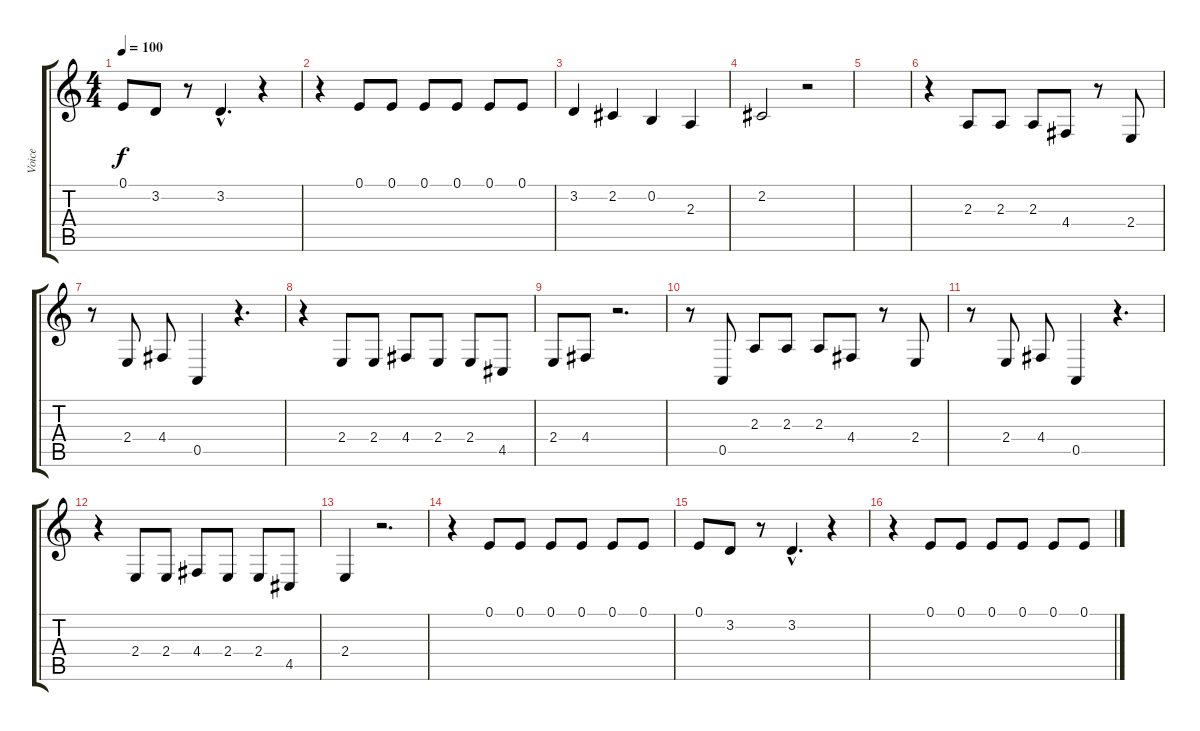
\track ("Voice" "Voice") {instrument tenorsax}
\staff {score tabs}
\tuning (E4 B3 G3 D3 A2 E2) {hide}
\ts (4 4)
\tempo 100
\clef g2
\ks c
0.1.8{dy f} 3.2.8 r.8 3.2{hac}.4{d} r.4 |
r.4 0.1.8 0.1.8 0.1.8 0.1.8 0.1.8 0.1.8 |
3.2.4 2.2.4 0.2.4 2.3.4 |
2.2.2 r.2 |
|
r.4 2.3.8 2.3.8 2.3.8 4.4.8 r.8 2.4.8 |
r.8 2.4.8 4.4.8 0.5.4 r.4{d} |
r.4 2.4.8 2.4.8 4.4.8 2.4.8 2.4.8 4.5.8 |
2.4.8 4.4.8 r.2{d} |
r.8 0.5.8 2.3.8 2.3.8 2.3.8 4.4.8 r.8 2.4.8 |
r.8 2.4.8 4.4.8 0.5.4 r.4{d} |
r.4 2.4.8 2.4.8 4.4.8 2.4.8 2.4.8 4.5.8 |
2.4.4 r.2{d} |
r.4 0.1.8 0.1.8 0.1.8 0.1.8 0.1.8 0.1.8 |
0.1.8 3.2.8 r.8 3.2{hac}.4{d} r.4 |
r.4 0.1.8 0.1.8 0.1.8 0.1.8 0.1.8 0.1.8
